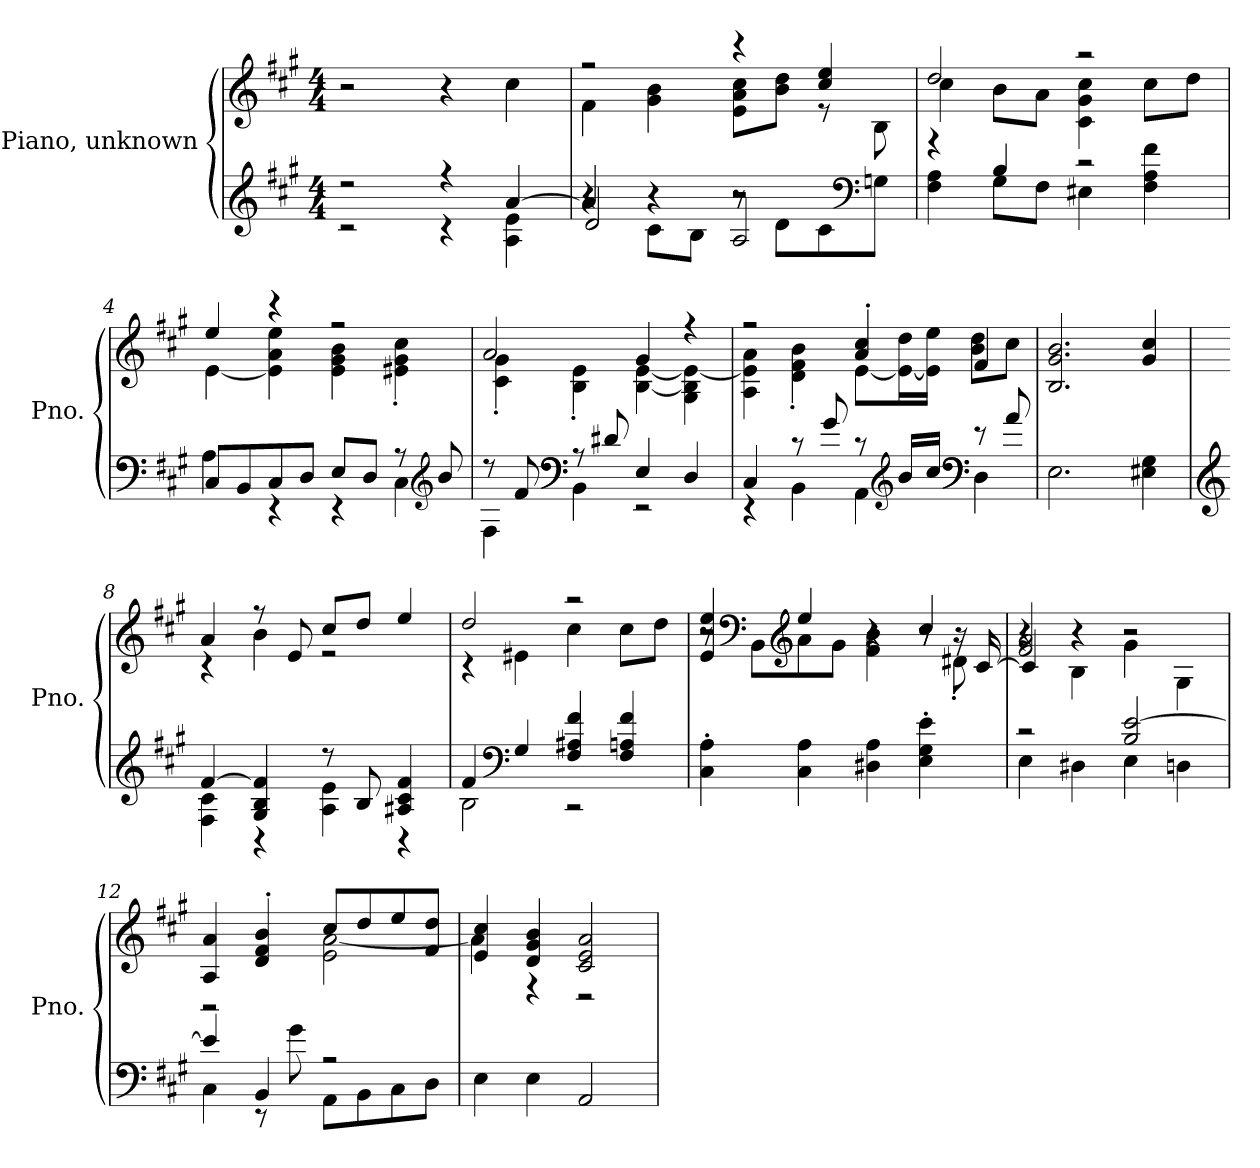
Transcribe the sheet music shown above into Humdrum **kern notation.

**kern	**kern
*part1	*part1
*staff2	*staff1
*I"Piano, unknown	*
*I'Pno.	*
*clefG2	*clefG2
*k[f#c#g#]	*k[f#c#g#]
*M4/4	*M4/4
*MM120	*MM120
=1	=1
*^	*
2r	2r	2r
4r	4r	4r
[4a/	4A\ 4e\	4cc#\
=2	=2	=2
*	*^	*^
4a/]	4r	2d/	2r	4f#\
4r	8c#\L	.	.	4g#\ 4b\
.	8B\J	.	.	.
2r	8r	2A/	4r	8e\ 8a\ 8cc#\L
.	8d\L	.	.	8b\ 8dd\J
.	8c#\	.	4cc#/ 4ee/	8r
*clefF4	*	*	*	*
.	8Gn\J	.	.	8B\
*	*v	*v	*	*
=3	=3	=3	=3
4r	4F#\ 4A\	2dd/	4cc#\
4B/	8G#\L	.	8b\L
.	8F#\J	.	8a\J
2r	4E#X\	2r	4c#\ 4g#\ 4cc#\
.	4F#\ 4A\ 4f#\	.	8cc#\L
.	.	.	8dd\J
=4	=4	=4	=4
8C#/L	4A\	4ee/	[4e\
8BB/	.	.	.
8C#/	4r	4r	4e\] 4a\ 4ee\
8D/J	.	.	.
8E/L	4r	2r	4e\ 4g#\ 4b\
8D/J	.	.	.
8r	4C#\	.	4e#X\' 4g#\' 4cc#\'
*clefG2	*	*	*
8b/	.	.	.
!!LO:LB:g=z	!!
=5	=5	=5	=5
8r	4F#\	2a/	4c#\' 4g#\'
8f#/	.	.	.
*clefF4	*	*	*
8r	4BB\	.	4B\' 4e\'
8d#X/	.	.	.
4E/	2r	4g#/	[4B\ [4e\
4D/	.	4r	4G#\ 4B\] 4e\_
=6	=6	=6	=6
4C#/	4r	2r	4A\ 4e\] 4a\
8r	4BB\	.	4d\' 4f#\' 4b\'
8g#/	.	.	.
8r	4AA\	4a/' 4cc#/'	[8e\L
*clefG2	*	*	*
16b/LL	.	.	16e\_ 16dd\L
16cc#/JJ	.	.	16e\] 16ee\JJ
*clefF4	*	*	*
8r	4D\	4f#/	8b\ 8dd\L
8a/	.	.	8cc#\J
*v	*v	*	*
*	*v	*v
=7	=7
2.E\	2.B/ 2.g#/ 2.b/
4E#X\ 4G#\	4g#/ 4cc#/
=8	=8
*clefG2	*
*^	*^
[4f#/	4F#\ 4c#\	4a/	4r
4G#/ 4B/ 4f#/]	4r	8r	4b\
.	.	8e/	.
8r	4A\ 4e\	8cc#/L	2r
8B/	.	8dd/J	.
4A#X/ 4c#/ 4f#/	4r	4ee/	.
!!LO:LB:g=z	!!
=9	=9	=9	=9
4f#/	2B\	2dd/	4r
*clefF4	*	*	*
4G#/	.	.	4e#X\
4F#/ 4A#X/ 4f#/	2r	2r	4cc#\
4F#/ 4An/ 4f#/	.	.	8cc#\L
.	.	.	8dd\J
*v	*v	*	*
=10	=10	=10
*	*	*^
4C#\' 4A\'	4e/ 4ee/	8r	2r
*	*clefF4	*	*
.	.	8BB\L	.
*	*clefG2	*	*
4C#\ 4A\	4ee/	8a\	.
.	.	8g#\J	.
4D#X\ 4A\	4r	4f#\ 4b\	4r
4E\' 4G#\' 4e\'	4cc#/	8r	8r
.	.	8d#X'\	16r
.	.	.	[16c#/
=11	=11	=11	=11
*^	*	*	*
2r	4E\	2f#/ 2a/	4r	4c#/]
.	4D#X\	.	4B\	4r
2B/ [2e/	4E\	2r	4g#\	2r
.	4Dn\	.	4G#\	.
*	*	*	*v	*v
=12	=12	=12	=12
4e/]	4C#\	4A/ 4a/	2r
4BB/	8r	4d/' 4f#/' 4b/'	.
.	8g#\	.	.
2r	8AA\L	8cc#/L	2e\ [2a\
.	8BB\	8dd/	.
.	8C#\	8ee/	.
.	8D\J	8f#/ 8dd/J	.
*v	*v	*	*
=13	=13	=13
4E\	4e/ 4cc#/	4a\]
4E\	4d/ 4g#/ 4b/	4r
2AA/	2c#/ 2e/ 2a/	2r
*	*v	*v
=	=
*-	*-
